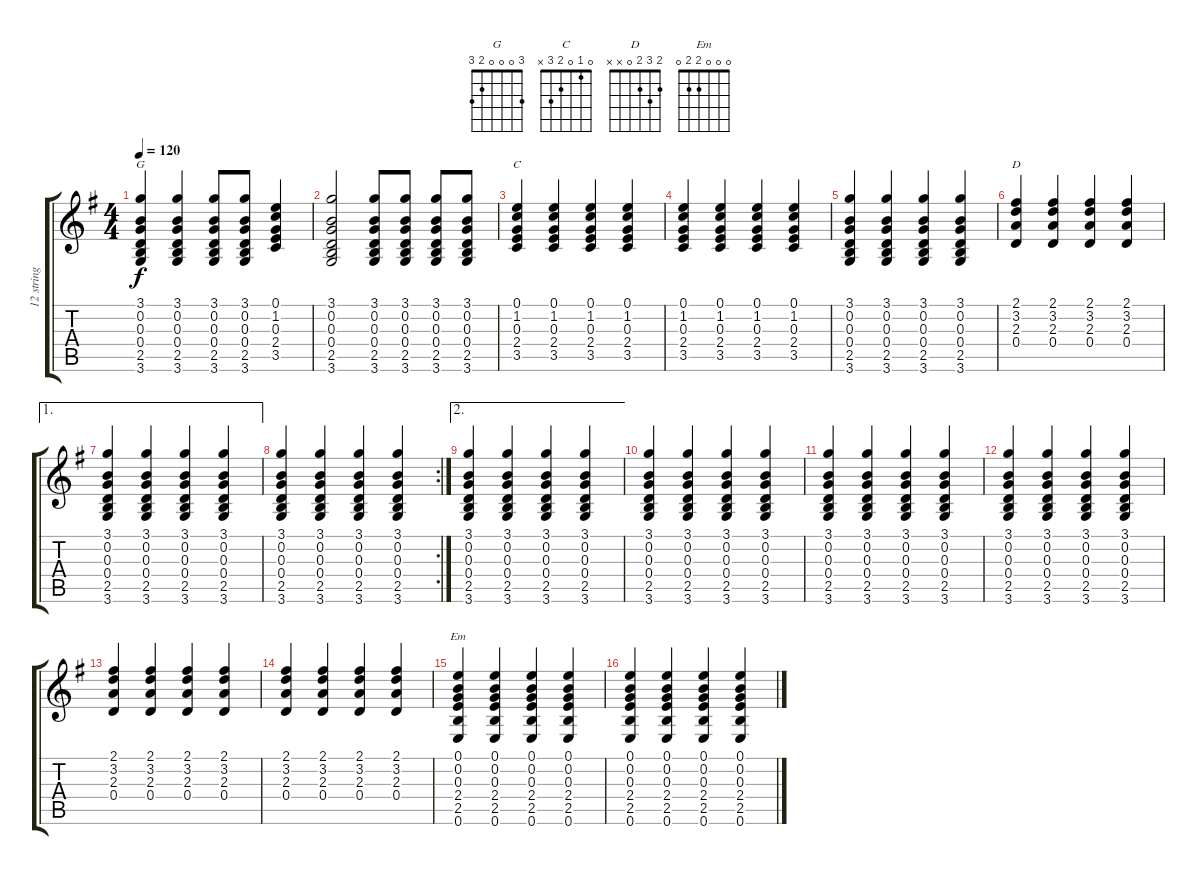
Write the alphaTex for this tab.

\track ("12 string Acoustic" "12 string ") {instrument acousticguitarsteel}
\staff {score tabs}
\tuning (E4 B3 G3 D3 A2 E2) {hide}
\chord ("G" 3 0 0 0 2 3)
\chord ("C" 0 1 0 2 3 x)
\chord ("D" 2 3 2 0 x x)
\chord ("Em" 0 0 0 2 2 0)
\ts (4 4)
\tempo 120
\clef g2
\ks g
(3.1 0.2 0.3 0.4 2.5 3.6).4{ch "G" dy f} (3.1 0.2 0.3 0.4 2.5 3.6).4 (3.1 0.2 0.3 0.4 2.5 3.6).8 (3.1 0.2 0.3 0.4 2.5 3.6).8 (0.1 1.2 0.3 2.4 3.5).4 |
(3.1 0.2 0.3 0.4 2.5 3.6).2 (3.1 0.2 0.3 0.4 2.5 3.6).8 (3.1 0.2 0.3 0.4 2.5 3.6).8 (3.1 0.2 0.3 0.4 2.5 3.6).8 (3.1 0.2 0.3 0.4 2.5 3.6).8 |
(0.1 1.2 0.3 2.4 3.5).4{ch "C"} (0.1 1.2 0.3 2.4 3.5).4 (0.1 1.2 0.3 2.4 3.5).4 (0.1 1.2 0.3 2.4 3.5).4 |
(0.1 1.2 0.3 2.4 3.5).4 (0.1 1.2 0.3 2.4 3.5).4 (0.1 1.2 0.3 2.4 3.5).4 (0.1 1.2 0.3 2.4 3.5).4 |
(3.1 0.2 0.3 0.4 2.5 3.6).4 (3.1 0.2 0.3 0.4 2.5 3.6).4 (3.1 0.2 0.3 0.4 2.5 3.6).4 (3.1 0.2 0.3 0.4 2.5 3.6).4 |
(2.1 3.2 2.3 0.4).4{ch "D"} (2.1 3.2 2.3 0.4).4 (2.1 3.2 2.3 0.4).4 (2.1 3.2 2.3 0.4).4 |
\ae 1
(3.1 0.2 0.3 0.4 2.5 3.6).4 (3.1 0.2 0.3 0.4 2.5 3.6).4 (3.1 0.2 0.3 0.4 2.5 3.6).4 (3.1 0.2 0.3 0.4 2.5 3.6).4 |
\rc 2
(3.1 0.2 0.3 0.4 2.5 3.6).4 (3.1 0.2 0.3 0.4 2.5 3.6).4 (3.1 0.2 0.3 0.4 2.5 3.6).4 (3.1 0.2 0.3 0.4 2.5 3.6).4 |
\ae 2
(3.1 0.2 0.3 0.4 2.5 3.6).4 (3.1 0.2 0.3 0.4 2.5 3.6).4 (3.1 0.2 0.3 0.4 2.5 3.6).4 (3.1 0.2 0.3 0.4 2.5 3.6).4 |
(3.1 0.2 0.3 0.4 2.5 3.6).4 (3.1 0.2 0.3 0.4 2.5 3.6).4 (3.1 0.2 0.3 0.4 2.5 3.6).4 (3.1 0.2 0.3 0.4 2.5 3.6).4 |
(3.1 0.2 0.3 0.4 2.5 3.6).4 (3.1 0.2 0.3 0.4 2.5 3.6).4 (3.1 0.2 0.3 0.4 2.5 3.6).4 (3.1 0.2 0.3 0.4 2.5 3.6).4 |
(3.1 0.2 0.3 0.4 2.5 3.6).4 (3.1 0.2 0.3 0.4 2.5 3.6).4 (3.1 0.2 0.3 0.4 2.5 3.6).4 (3.1 0.2 0.3 0.4 2.5 3.6).4 |
(2.1 3.2 2.3 0.4).4 (2.1 3.2 2.3 0.4).4 (2.1 3.2 2.3 0.4).4 (2.1 3.2 2.3 0.4).4 |
(2.1 3.2 2.3 0.4).4 (2.1 3.2 2.3 0.4).4 (2.1 3.2 2.3 0.4).4 (2.1 3.2 2.3 0.4).4 |
(0.1 0.2 0.3 2.4 2.5 0.6).4{ch "Em"} (0.1 0.2 0.3 2.4 2.5 0.6).4 (0.1 0.2 0.3 2.4 2.5 0.6).4 (0.1 0.2 0.3 2.4 2.5 0.6).4 |
(0.1 0.2 0.3 2.4 2.5 0.6).4 (0.1 0.2 0.3 2.4 2.5 0.6).4 (0.1 0.2 0.3 2.4 2.5 0.6).4 (0.1 0.2 0.3 2.4 2.5 0.6).4
